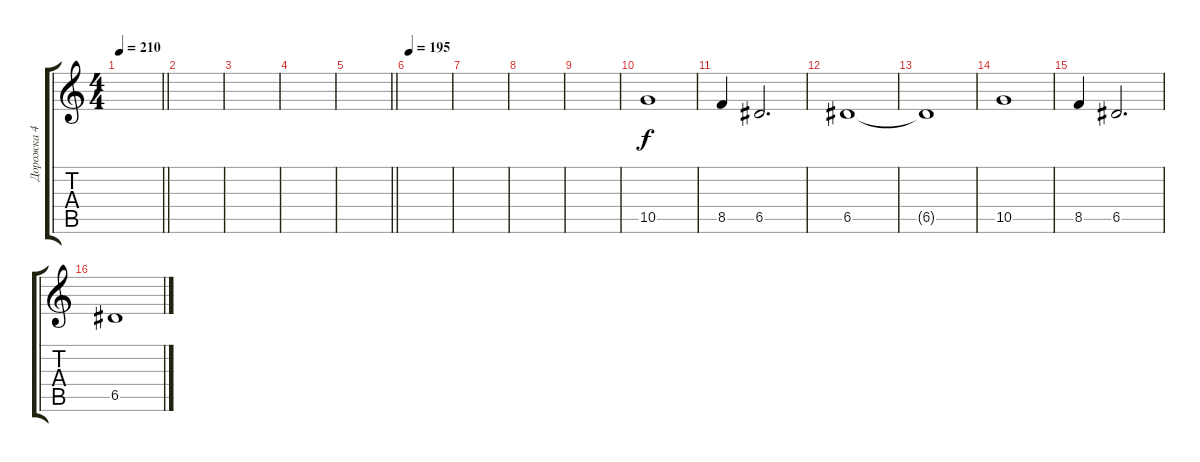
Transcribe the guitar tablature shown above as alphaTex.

\track ("Дорожка 4" "Дорожка 4") {instrument overdrivenguitar}
\staff {score tabs}
\tuning (E4 B3 G3 D3 A2 D2) {hide}
\ts (4 4)
\tempo 210
\clef g2
\barLineRight lightlight
\ks c
|
|
|
|
\barLineRight lightlight
|
\section ("" "")
\tempo 195
|
|
|
|
10.5.1 |
8.5.4 6.5.2{d} |
6.5.1 |
6.5{t}.1 |
10.5.1 |
8.5.4 6.5.2{d} |
6.5.1
